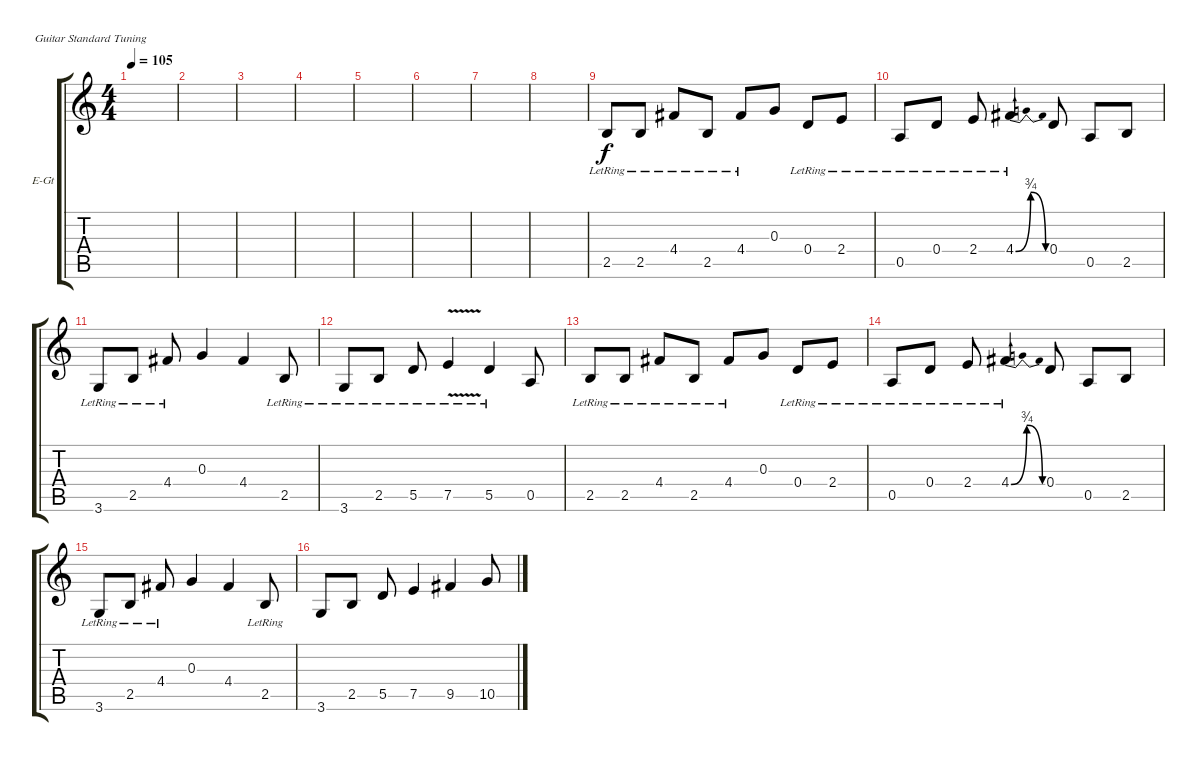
\defaultSystemsLayout 4
\bracketExtendMode groupsimilarinstruments
\firstSystemTrackNameOrientation horizontal
\otherSystemsTrackNameOrientation horizontal
\track ("Lead Guitar (Overdrive)" "E-Gt") {instrument distortionguitar}
\staff {score tabs}
\tuning (E4 B3 G3 D3 A2 E2)
\ts (4 4)
\tempo 105
\clef g2
\scale
0.333333
\ks c
|
\scale
0.333333 |
\scale
0.333333 |
\scale
0.333333 |
\scale
0.333333 |
\scale
0.333333 |
\scale
0.333333 |
\scale
0.333333 |
\scale
0.333333 2.5{lr}.8 2.5{lr}.8 4.4{lr}.8 2.5{lr}.8 4.4{lr}.8 0.3.8 0.4{lr}.8 2.4{lr}.8 |
\scale
0.333333 0.5{lr}.8 0.4{lr}.8 2.4{lr}.8 4.4{be (bendrelease 0 0 30 3 30 3 60 0) lr}.4 0.4.8 0.5.8 2.5.8 |
\scale
0.333333 3.6{lr}.8 2.5{lr}.8 4.4{lr}.8 0.3.4 4.4.4 2.5{lr}.8 |
\scale
0.333333 3.6{lr}.8 2.5{lr}.8 5.5{lr}.8 7.5{v lr}.4 5.5{lr}.4 0.5.8 |
\scale
0.333333 2.5{lr}.8 2.5{lr}.8 4.4{lr}.8 2.5{lr}.8 4.4{lr}.8 0.3.8 0.4{lr}.8 2.4{lr}.8 |
\scale
0.333333 0.5{lr}.8 0.4{lr}.8 2.4{lr}.8 4.4{be (bendrelease 0 0 30 3 30 3 60 0) lr}.4 0.4.8 0.5.8 2.5.8 |
\scale
0.333333 3.6{lr}.8 2.5{lr}.8 4.4{lr}.8 0.3.4 4.4.4 2.5{lr}.8 |
\scale
0.333333 3.6.8 2.5.8 5.5.8 7.5.4 9.5.4 10.5.8
